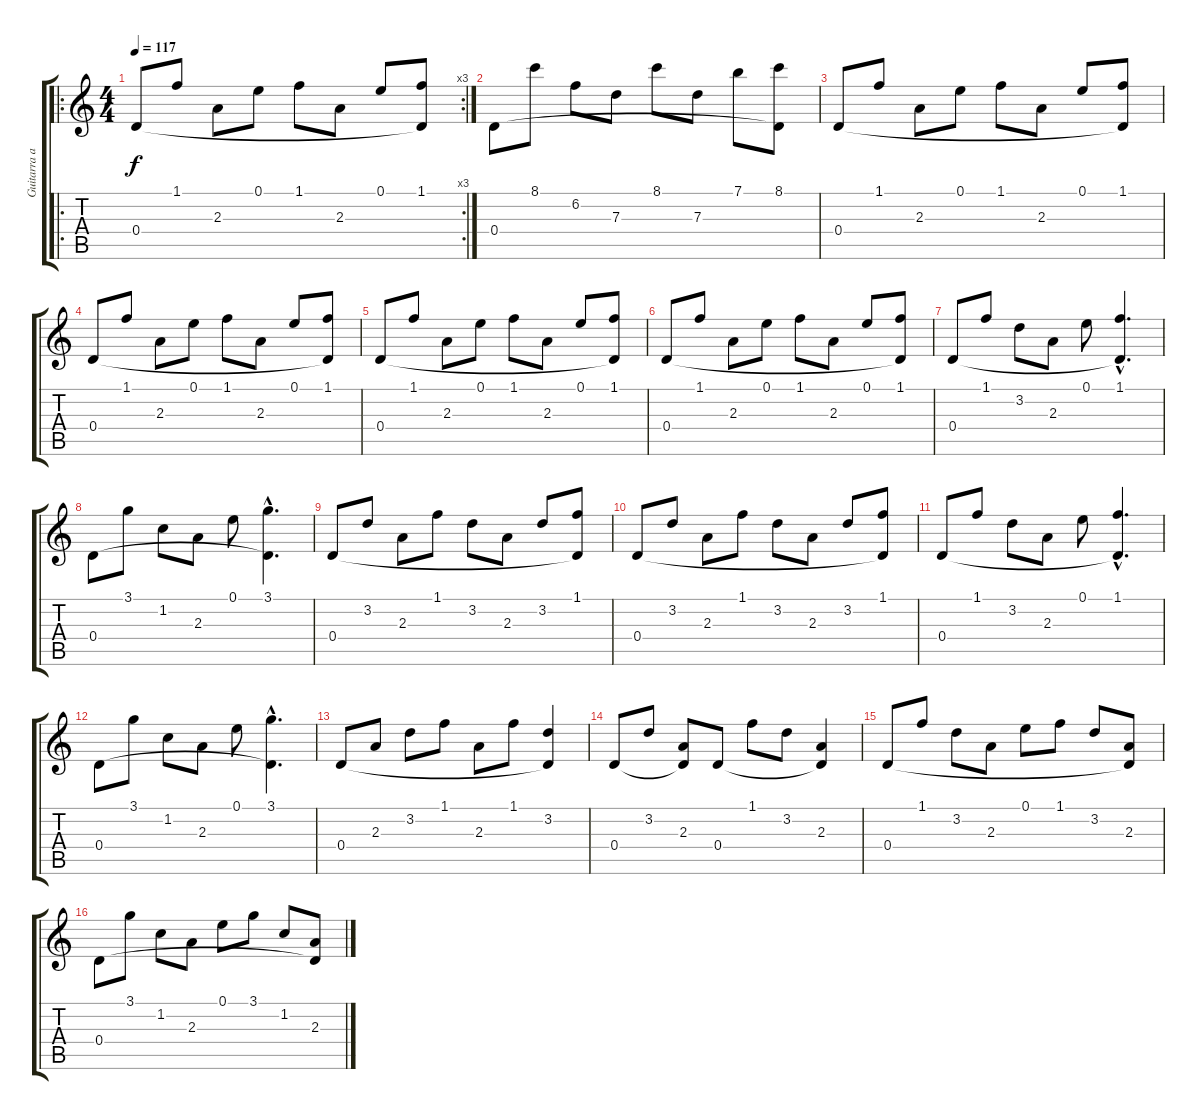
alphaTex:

\track ("Guitarra acústica" "Guitarra a") {instrument acousticguitarnylon}
\staff {score tabs}
\tuning (E4 B3 G3 D3 A2 E2) {hide}
\ro
\rc 3
\ts (4 4)
\tempo 117
\clef g2
\ks c
0.4.8{dy f instrument acousticguitarnylon} 1.1.8 2.3.8 0.1.8 1.1.8 2.3.8 0.1.8 (1.1 0.4{t}).8 |
0.4.8 8.1.8 6.2.8 7.3.8 8.1.8 7.3.8 7.1.8 (8.1 0.4{t}).8 |
0.4.8 1.1.8 2.3.8 0.1.8 1.1.8 2.3.8 0.1.8 (1.1 0.4{t}).8 |
0.4.8 1.1.8 2.3.8 0.1.8 1.1.8 2.3.8 0.1.8 (1.1 0.4{t}).8 |
0.4.8 1.1.8 2.3.8 0.1.8 1.1.8 2.3.8 0.1.8 (1.1 0.4{t}).8 |
0.4.8 1.1.8 2.3.8 0.1.8 1.1.8 2.3.8 0.1.8 (1.1 0.4{t}).8 |
0.4.8 1.1.8 3.2.8 2.3.8 0.1.8 (1.1{hac} 0.4{hac t}).4{d} |
0.4.8 3.1.8 1.2.8 2.3.8 0.1.8 (3.1{hac} 0.4{hac t}).4{d} |
0.4.8 3.2.8 2.3.8 1.1.8 3.2.8 2.3.8 3.2.8 (1.1 0.4{t}).8 |
0.4.8 3.2.8 2.3.8 1.1.8 3.2.8 2.3.8 3.2.8 (1.1 0.4{t}).8 |
0.4.8 1.1.8 3.2.8 2.3.8 0.1.8 (1.1{hac} 0.4{hac t}).4{d} |
0.4.8 3.1.8 1.2.8 2.3.8 0.1.8 (3.1{hac} 0.4{hac t}).4{d} |
0.4.8 2.3.8 3.2.8 1.1.8 2.3.8 1.1.8 (3.2 0.4{t}).4 |
0.4.8 3.2.8 (2.3 0.4{t}).8 0.4.8 1.1.8 3.2.8 (2.3 0.4{t}).4 |
0.4.8 1.1.8 3.2.8 2.3.8 0.1.8 1.1.8 3.2.8 (2.3 0.4{t}).8 |
0.4.8 3.1.8 1.2.8 2.3.8 0.1.8 3.1.8 1.2.8 (2.3 0.4{t}).8
